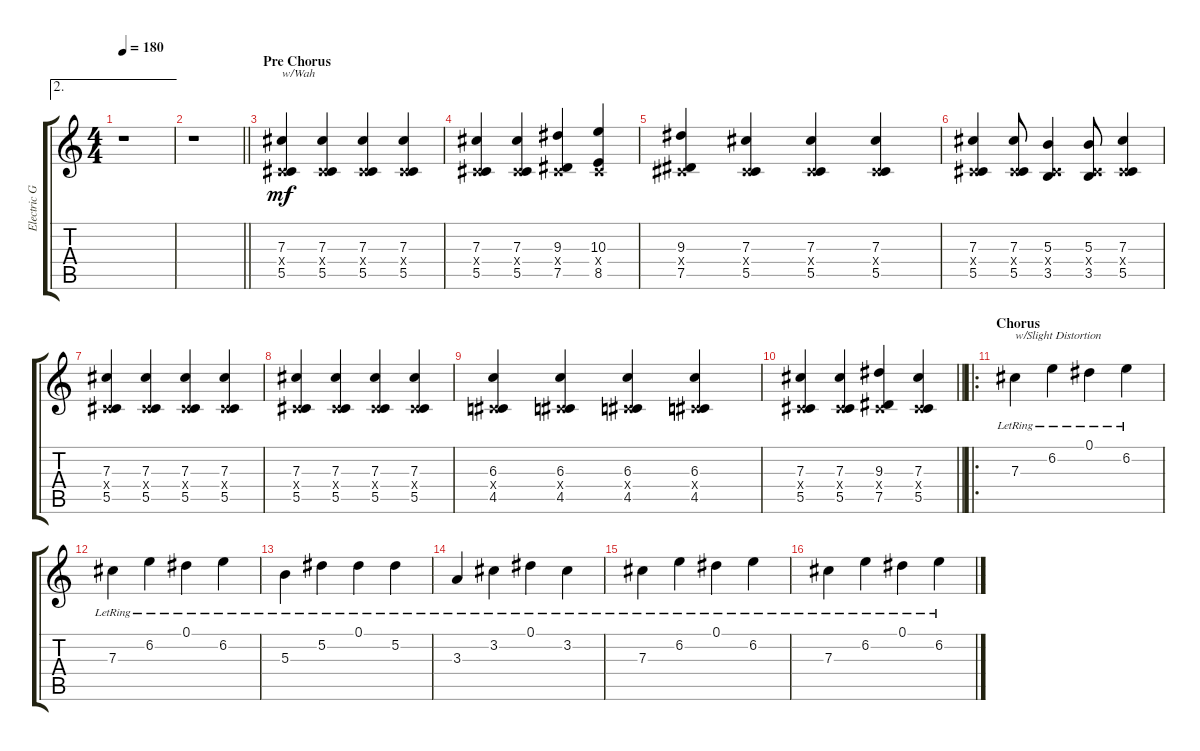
\track ("Electric Guitar" "Electric G") {instrument distortionguitar}
\staff {score tabs}
\tuning (Eb4 Bb3 Gb3 Db3 Ab2 Db2) {hide}
\ae 2
\ts (4 4)
\tempo 180
\clef g2
\ks c
r.1{dy mf} |
\barLineRight lightlight
r.1 |
\section ("" "Pre Chorus")
(7.3 0.4{x} 5.5).4{txt "w/Wah"} (7.3 0.4{x} 5.5).4 (7.3 0.4{x} 5.5).4 (7.3 0.4{x} 5.5).4 |
(7.3 0.4{x} 5.5).4 (7.3 0.4{x} 5.5).4 (9.3 0.4{x} 7.5).4 (10.3 0.4{x} 8.5).4 |
(9.3 0.4{x} 7.5).4 (7.3 0.4{x} 5.5).4 (7.3 0.4{x} 5.5).4 (7.3 0.4{x} 5.5).4 |
(7.3 0.4{x} 5.5).4 (7.3 0.4{x} 5.5).8 (5.3 0.4{x} 3.5).4 (5.3 0.4{x} 3.5).8 (7.3 0.4{x} 5.5).4 |
(7.3 0.4{x} 5.5).4 (7.3 0.4{x} 5.5).4 (7.3 0.4{x} 5.5).4 (7.3 0.4{x} 5.5).4 |
(7.3 0.4{x} 5.5).4 (7.3 0.4{x} 5.5).4 (7.3 0.4{x} 5.5).4 (7.3 0.4{x} 5.5).4 |
(6.3 0.4{x} 4.5).4 (6.3 0.4{x} 4.5).4 (6.3 0.4{x} 4.5).4 (6.3 0.4{x} 4.5).4 |
\barLineRight lightlight
(7.3 0.4{x} 5.5).4 (7.3 0.4{x} 5.5).4 (9.3 0.4{x} 7.5).4 (7.3 0.4{x} 5.5).4 |
\ro
\section ("" "Chorus")
7.3{lr}.4{txt "w/Slight Distortion"} 6.2{lr}.4 0.1{lr}.4 6.2{lr}.4 |
7.3{lr}.4 6.2{lr}.4 0.1{lr}.4 6.2{lr}.4 |
5.3{lr}.4 5.2{lr}.4 0.1{lr}.4 5.2{lr}.4 |
3.3{lr}.4 3.2{lr}.4 0.1{lr}.4 3.2{lr}.4 |
7.3{lr}.4 6.2{lr}.4 0.1{lr}.4 6.2{lr}.4 |
7.3{lr}.4 6.2{lr}.4 0.1{lr}.4 6.2{lr}.4
